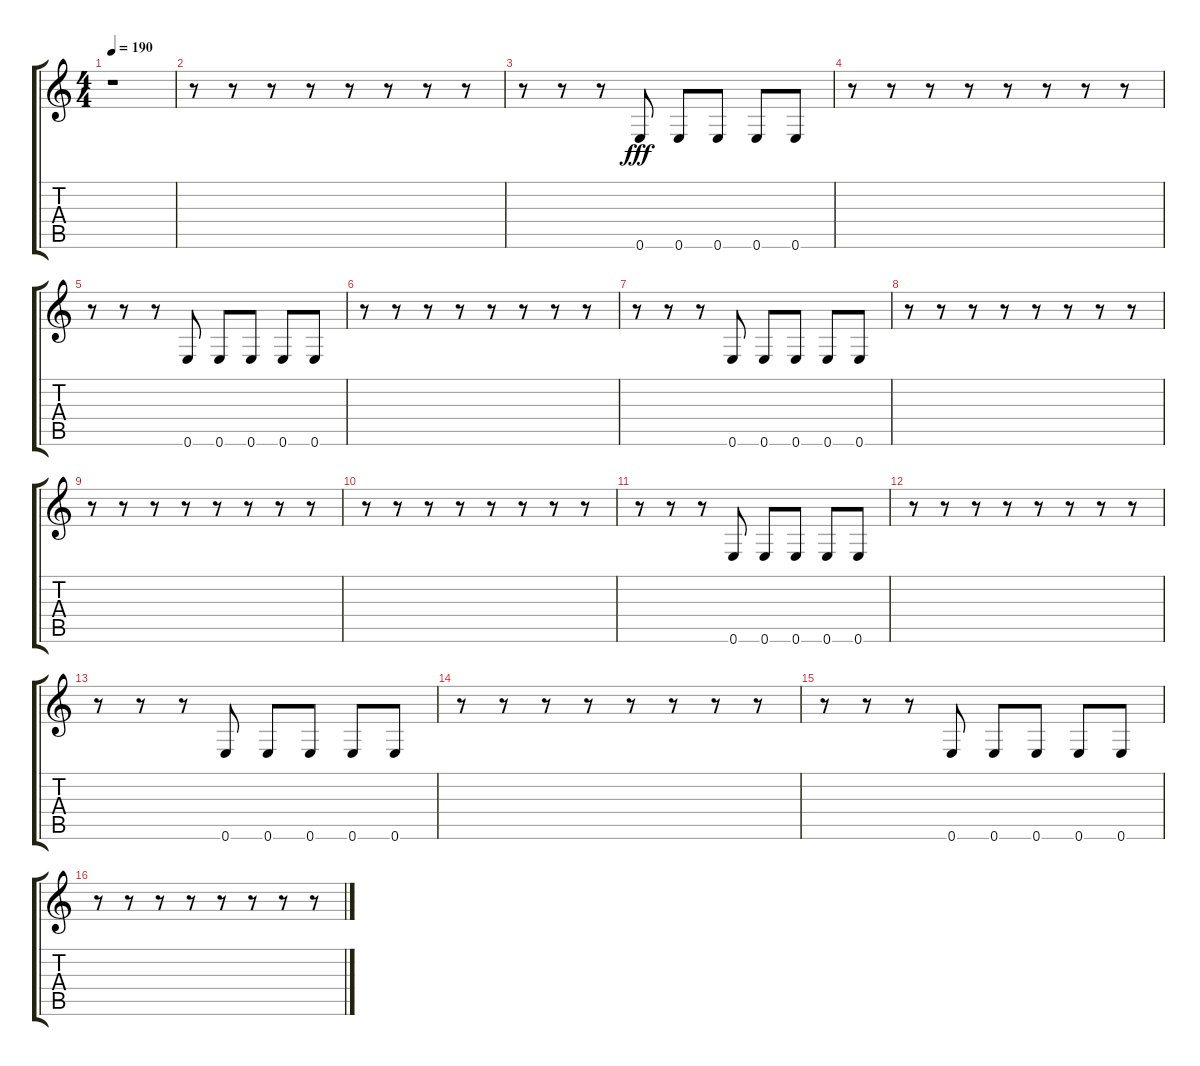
\track "" {instrument acousticbass}
\staff {score tabs}
\tuning (E4 B3 G3 D3 A2 E2) {hide}
\ts (4 4)
\tempo 190
\clef g2
\ks c
r.1{dy fff instrument acousticbass} |
r.8 r.8 r.8 r.8 r.8 r.8 r.8 r.8 |
r.8 r.8 r.8 0.6.8 0.6.8 0.6.8 0.6.8 0.6.8 |
r.8 r.8 r.8 r.8 r.8 r.8 r.8 r.8 |
r.8 r.8 r.8 0.6.8 0.6.8 0.6.8 0.6.8 0.6.8 |
r.8 r.8 r.8 r.8 r.8 r.8 r.8 r.8 |
r.8 r.8 r.8 0.6.8 0.6.8 0.6.8 0.6.8 0.6.8 |
r.8 r.8 r.8 r.8 r.8 r.8 r.8 r.8 |
r.8 r.8 r.8 r.8 r.8 r.8 r.8 r.8 |
r.8 r.8 r.8 r.8 r.8 r.8 r.8 r.8 |
r.8 r.8 r.8 0.6.8 0.6.8 0.6.8 0.6.8 0.6.8 |
r.8 r.8 r.8 r.8 r.8 r.8 r.8 r.8 |
r.8 r.8 r.8 0.6.8 0.6.8 0.6.8 0.6.8 0.6.8 |
r.8 r.8 r.8 r.8 r.8 r.8 r.8 r.8 |
r.8 r.8 r.8 0.6.8 0.6.8 0.6.8 0.6.8 0.6.8 |
r.8 r.8 r.8 r.8 r.8 r.8 r.8 r.8
